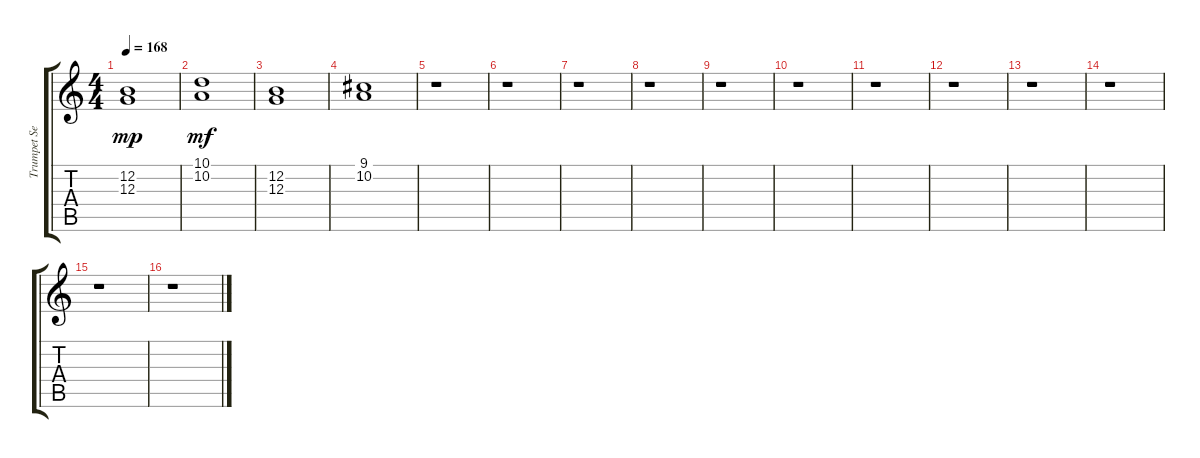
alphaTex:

\track ("Trumpet Section" "Trumpet Se") {instrument trombone}
\staff {score tabs}
\tuning (E4 B3 G3 D3 A2 E2) {hide}
\ts (4 4)
\tempo 168
\clef g2
\ks c
(12.2 12.3).1{dy mp} |
(10.1 10.2).1{dy mf} |
(12.2 12.3).1 |
(9.1 10.2).1 |
\section ("" "")
r.1 |
r.1 |
r.1 |
r.1 |
r.1 |
r.1 |
r.1 |
r.1 |
\section ("" "")
r.1 |
r.1 |
r.1 |
r.1
